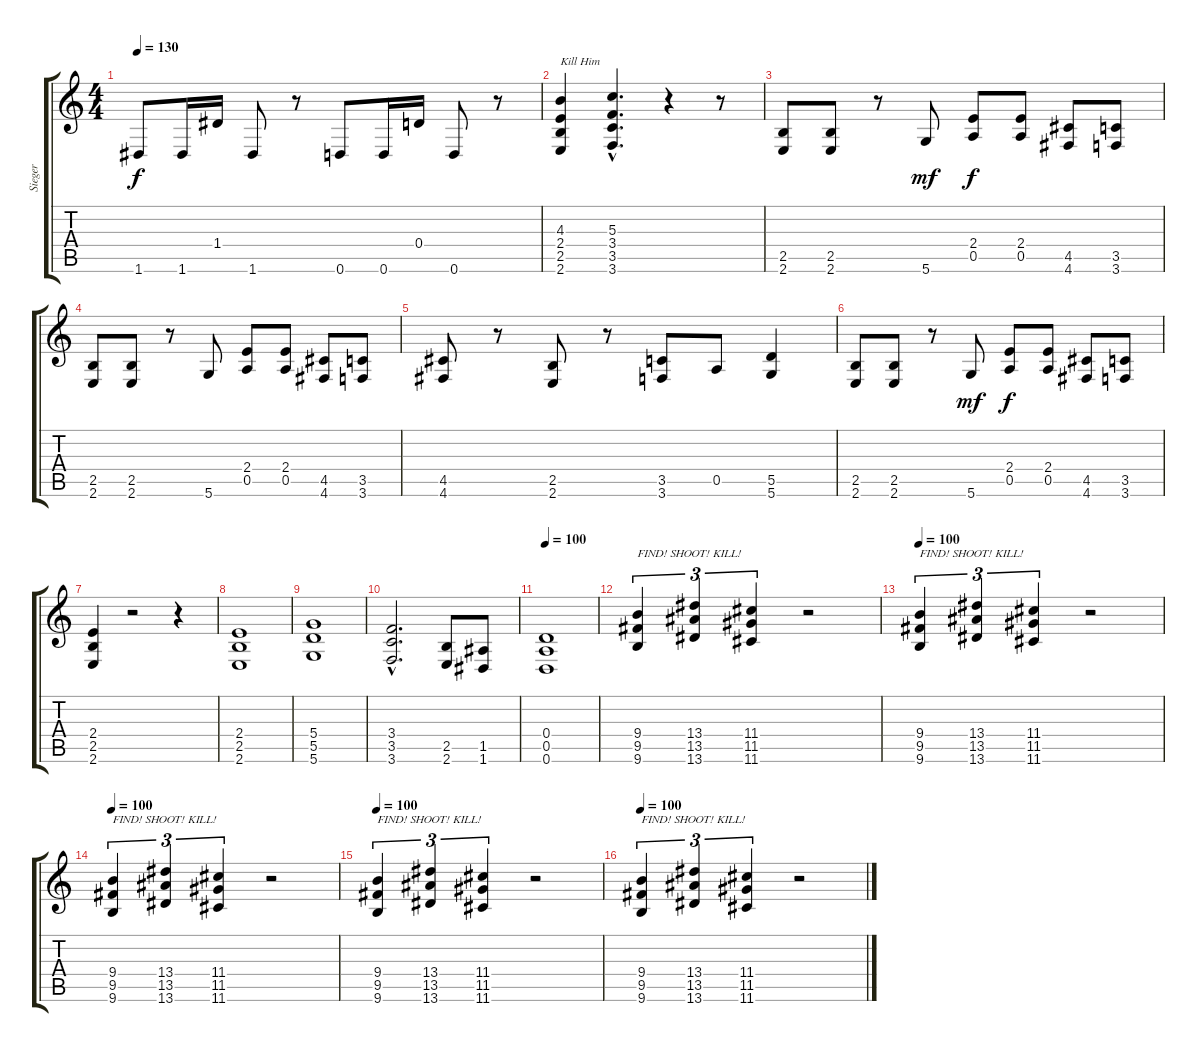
\track ("Sieger" "Sieger") {instrument distortionguitar}
\staff {score tabs}
\tuning (E4 B3 G3 D3 A2 D2) {hide}
\ts (4 4)
\tempo 130
\clef g2
\ks c
1.6.8{dy f} 1.6.16 1.4.16 1.6.8 r.8 0.6.8 0.6.16 0.4.16 0.6.8 r.8 |
(4.3 2.4 2.5 2.6).4{txt "Kill Him"} (5.3{hac} 3.4{hac} 3.5{hac} 3.6{hac}).4{d} r.4 r.8 |
(2.5 2.6).8 (2.5 2.6).8 r.8 5.6.8{dy mf} (2.4 0.5).8{dy f} (2.4 0.5).8 (4.5 4.6).8 (3.5 3.6).8 |
(2.5 2.6).8 (2.5 2.6).8 r.8 5.6.8 (2.4 0.5).8 (2.4 0.5).8 (4.5 4.6).8 (3.5 3.6).8 |
(4.5 4.6).8 r.8 (2.5 2.6).8 r.8 (3.5 3.6).8 0.5.8 (5.5 5.6).4 |
(2.5 2.6).8 (2.5 2.6).8 r.8 5.6.8{dy mf} (2.4 0.5).8{dy f} (2.4 0.5).8 (4.5 4.6).8 (3.5 3.6).8 |
(2.4 2.5 2.6).4 r.2 r.4 |
(2.4 2.5 2.6).1 |
(5.4 5.5 5.6).1 |
(3.4{hac} 3.5{hac} 3.6{hac}).2{d} (2.5 2.6).8 (1.5 1.6).8 |
\tempo 100
(0.4 0.5 0.6).1 |
(9.4 9.5 9.6).4{tu (3 2) txt "FIND! SHOOT! KILL!"} (13.4 13.5 13.6).4{tu (3 2)} (11.4 11.5 11.6).4{tu (3 2)} r.2 |
\tempo 100
(9.4 9.5 9.6).4{tu (3 2) txt "FIND! SHOOT! KILL!"} (13.4 13.5 13.6).4{tu (3 2)} (11.4 11.5 11.6).4{tu (3 2)} r.2 |
\tempo 100
(9.4 9.5 9.6).4{tu (3 2) txt "FIND! SHOOT! KILL!"} (13.4 13.5 13.6).4{tu (3 2)} (11.4 11.5 11.6).4{tu (3 2)} r.2 |
\tempo 100
(9.4 9.5 9.6).4{tu (3 2) txt "FIND! SHOOT! KILL!"} (13.4 13.5 13.6).4{tu (3 2)} (11.4 11.5 11.6).4{tu (3 2)} r.2 |
\tempo 100
(9.4 9.5 9.6).4{tu (3 2) txt "FIND! SHOOT! KILL!"} (13.4 13.5 13.6).4{tu (3 2)} (11.4 11.5 11.6).4{tu (3 2)} r.2
